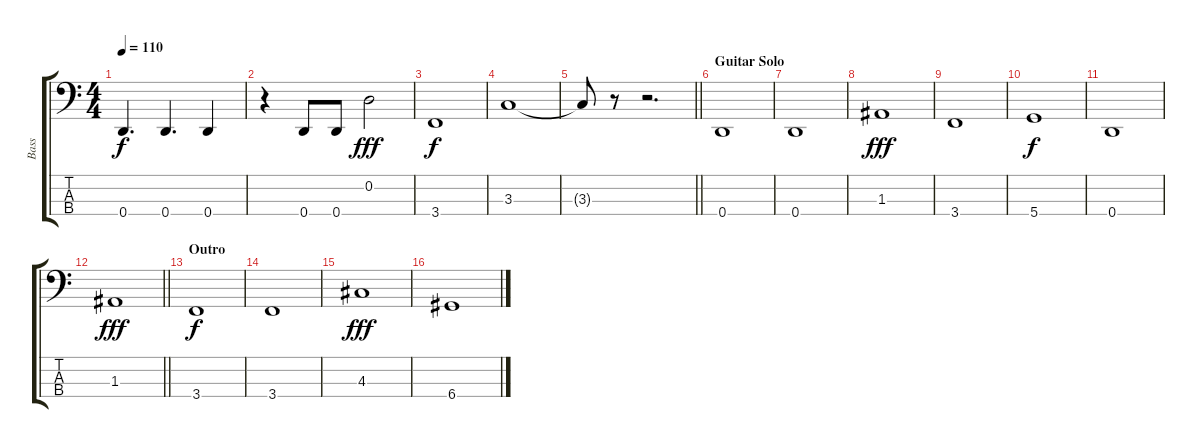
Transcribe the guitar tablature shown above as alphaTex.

\track ("Bass" "Bass") {instrument electricbassfinger}
\staff {score tabs}
\tuning (G2 D2 A1 D1) {hide}
\ts (4 4)
\tempo 110
\clef f4
\ks c
0.4.4{d dy f} 0.4.4{d} 0.4.4 |
r.4 0.4.8 0.4.8 0.2.2{dy fff} |
3.4.1{dy f} |
3.3.1 |
\barLineRight lightlight
3.3{t}.8 r.8 r.2{d} |
\section ("" "Guitar Solo")
0.4.1 |
0.4.1 |
1.3.1{dy fff} |
3.4.1 |
5.4.1{dy f} |
0.4.1 |
\barLineRight lightlight
1.3.1{dy fff} |
\section ("" "Outro")
3.4.1{dy f} |
3.4.1 |
4.3.1{dy fff} |
6.4.1
